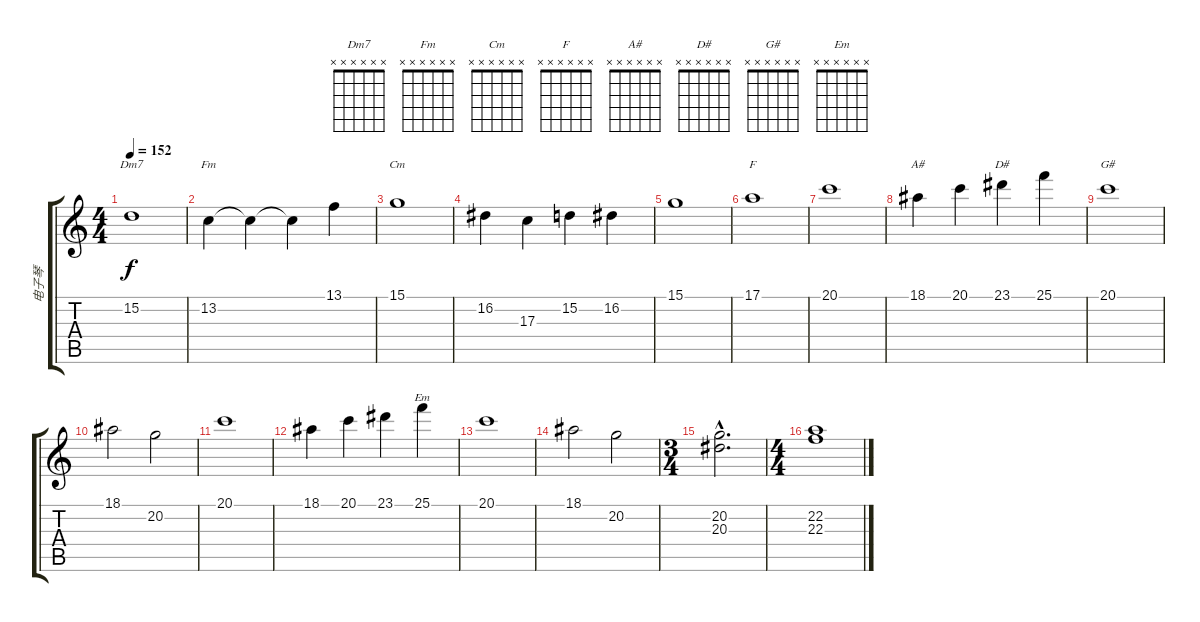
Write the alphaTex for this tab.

\track ("电子琴" "电子琴") {instrument synthstrings1}
\staff {score tabs}
\tuning (E4 B3 G3 D3 A2 E2) {hide}
\chord ("Dm7" x x x x x x)
\chord ("Fm" x x x x x x)
\chord ("Cm" x x x x x x)
\chord ("F" x x x x x x)
\chord ("A#" x x x x x x)
\chord ("D#" x x x x x x)
\chord ("G#" x x x x x x)
\chord ("Em" x x x x x x)
\ts (4 4)
\tempo 152
\clef g2
\ks c
15.2.1{ch "Dm7" dy f} |
13.2.4{ch "Fm"} 13.2{t}.4 13.2{t}.4 13.1.4 |
15.1.1{ch "Cm"} |
16.2.4 17.3.4 15.2.4 16.2.4 |
15.1.1 |
17.1.1{ch "F"} |
20.1.1 |
18.1.4{ch "A#"} 20.1.4 23.1.4{ch "D#"} 25.1.4 |
20.1.1{ch "G#"} |
18.1.2 20.2.2 |
20.1.1 |
18.1.4 20.1.4 23.1.4 25.1.4{ch "Em"} |
20.1.1 |
18.1.2 20.2.2 |
\ts (3 4)
(20.2{hac} 20.3{hac}).2{d} |
\ts (4 4)
(22.2 22.3).1
